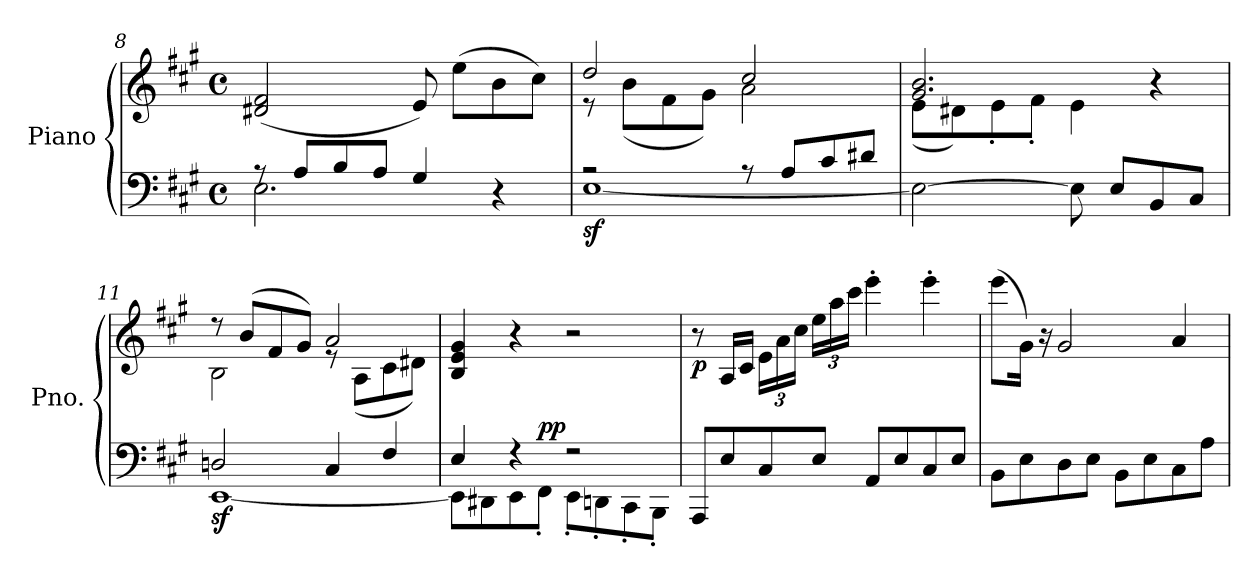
**kern	**kern	**dynam
*part1	*part1	*part1
*staff2	*staff1	*staff1/2
*I"Piano	*	*
*I'Pno.	*	*
*clefF4	*clefG2	*
*k[f#c#g#]	*k[f#c#g#]	*
*A:	*A:	*
*M4/4	*M4/4	*
*met(c)	*met(c)	*
=8	=8	=8
*^	*	*
8rA	2.E\	(2d#X/ 2f#/	.
8A/L	.	.	.
8B/	.	.	.
8A/J	.	.	.
4G#/	.	8e/)	.
.	.	(8ee\L	.
4r	4ryy	8b\	.
.	.	8cc#\J)	.
!!LO:LB:g=z
=9	=9	=9	=9
*	*	*^	*
!	!	!	!	!LO:DY:b=2
2rA	[1E	2dd/	8re	sf
.	.	.	(8b\L	.
.	.	.	8f#\	.
.	.	.	8g#\J)	.
8rA	.	2cc#/	2a\	.
8A/L	.	.	.	.
8c#/	.	.	.	.
8d#X/J	.	.	.	.
=10	=10	=10	=10	=10
2ryy	2E\_	2.g#/ 2.b/	(8e\L	.
.	.	.	8d#X\)	.
.	.	.	8e'\	.
.	.	.	8f#'\J	.
8ryy	8E\]	.	4e\	.
8E/L	4.ryy	.	.	.
8BB/	.	4r	4ryy	.
8C#/J	.	.	.	.
=11	=11	=11	=11	=11
!	!	!	!	!LO:DY:b=2
2Dn/	[1EE	8r	2B\	sf
.	.	(8b/L	.	.
.	.	8f#/	.	.
.	.	8g#/J)	.	.
4C#/	.	2a/	8re	.
.	.	.	(8A\L	.
4F#/	.	.	8c#\	.
.	.	.	8d#X\J)	.
*	*	*v	*v	*
=12	=12	=12	=12
4E/	8EE\L]	4B/ 4e/ 4g#/	.
.	8DD#X\	.	.
4rF	8EE\	4r	.
!	!	!	!LO:DY:a=2
.	8FF#'\J	.	pp
2rF	8EE'\L	2r	.
.	8DDn'\	.	.
.	8CC#'\	.	.
.	8BBB'\J	.	.
!!LO:LB:g=z
=13	=13	=13	=13
!	!	!	!LO:DY:b
*v	*v	*	*
8AAA/L	8r	p
8E/	16A/LL	.
.	16c#/JJ	.
*	*Xbrackettup	*
8C#/	24e\LL	.
.	24a\	.
.	24cc#\JJ	.
8E/J	24ee\LL	.
.	24aa\	.
.	24ccc#\JJ	.
8AA/L	4eee'\	.
8E/	.	.
8C#/	4eee'\	.
8E/J	.	.
=14	=14	=14
8BB\L	(8eee\L	.
8E\	16g#\Jk)	.
.	16r	.
8D\	2g#/	.
8E\J	.	.
8BB\L	.	.
8E\	.	.
8C#\	4a/	.
8A\J	.	.
=	=	=
*-	*-	*-
